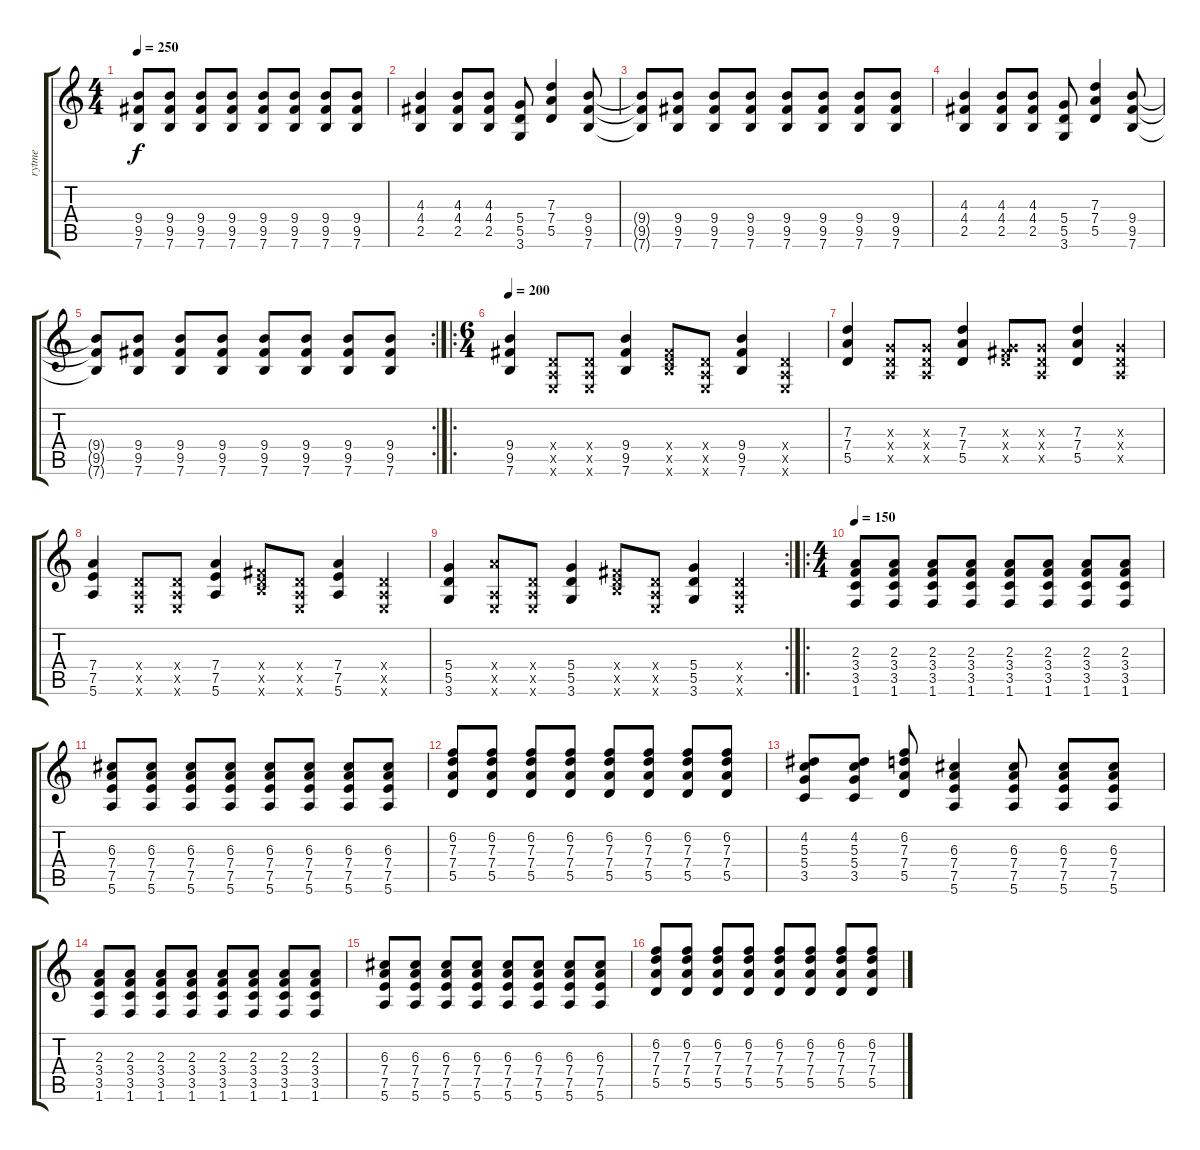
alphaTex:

\track ("rytme" "rytme") {instrument overdrivenguitar}
\staff {score tabs}
\tuning (E4 B3 G3 D3 A2 E2) {hide}
\ts (4 4)
\tempo 250
\clef g2
\ks c
(9.4{t} 9.5{t} 7.6{t}).8{dy f} (9.4 9.5 7.6).8 (9.4 9.5 7.6).8 (9.4 9.5 7.6).8 (9.4 9.5 7.6).8 (9.4 9.5 7.6).8 (9.4 9.5 7.6).8 (9.4 9.5 7.6).8 |
(4.3 4.4 2.5).4 (4.3 4.4 2.5).8 (4.3 4.4 2.5).8 (5.4 5.5 3.6).8 (7.3 7.4 5.5).4 (9.4 9.5 7.6).8 |
(9.4{t} 9.5{t} 7.6{t}).8 (9.4 9.5 7.6).8 (9.4 9.5 7.6).8 (9.4 9.5 7.6).8 (9.4 9.5 7.6).8 (9.4 9.5 7.6).8 (9.4 9.5 7.6).8 (9.4 9.5 7.6).8 |
(4.3 4.4 2.5).4 (4.3 4.4 2.5).8 (4.3 4.4 2.5).8 (5.4 5.5 3.6).8 (7.3 7.4 5.5).4 (9.4 9.5 7.6).8 |
\rc 2
(9.4{t} 9.5{t} 7.6{t}).8 (9.4 9.5 7.6).8 (9.4 9.5 7.6).8 (9.4 9.5 7.6).8 (9.4 9.5 7.6).8 (9.4 9.5 7.6).8 (9.4 9.5 7.6).8 (9.4 9.5 7.6).8 |
\ro
\ts (6 4)
\tempo 200
(9.4 9.5 7.6).4 (0.4{x} 0.5{x} 0.6{x}).8 (0.4{x} 0.5{x} 0.6{x}).8 (9.4 9.5 7.6).4 (0.4{x} 9.5{x} 7.6{x}).8 (0.4{x} 0.5{x} 0.6{x}).8 (9.4 9.5 7.6).4 (0.4{x} 0.5{x} 0.6{x}).4 |
(7.3 7.4 5.5).4 (0.3{x} 0.4{x} 0.5{x}).8 (0.3{x} 0.4{x} 0.5{x}).8 (7.3 7.4 5.5).4 (0.3{x} 0.4{x} 9.5{x}).8 (0.3{x} 0.4{x} 0.5{x}).8 (7.3 7.4 5.5).4 (0.3{x} 0.4{x} 0.5{x}).4 |
(7.4 7.5 5.6).4 (0.4{x} 0.5{x} 0.6{x}).8 (0.4{x} 0.5{x} 0.6{x}).8 (7.4 7.5 5.6).4 (0.4{x} 9.5{x} 7.6{x}).8 (0.4{x} 0.5{x} 0.6{x}).8 (7.4 7.5 5.6).4 (0.4{x} 0.5{x} 0.6{x}).4 |
\rc 2
(5.4 5.5 3.6).4 (7.4{x} 0.5{x} 0.6{x}).8 (0.4{x} 0.5{x} 0.6{x}).8 (5.4 5.5 3.6).4 (0.4{x} 9.5{x} 7.6{x}).8 (0.4{x} 0.5{x} 0.6{x}).8 (5.4 5.5 3.6).4 (0.4{x} 0.5{x} 0.6{x}).4 |
\ro
\ts (4 4)
\tempo 150
(2.3 3.4 3.5 1.6).8 (2.3 3.4 3.5 1.6).8 (2.3 3.4 3.5 1.6).8 (2.3 3.4 3.5 1.6).8 (2.3 3.4 3.5 1.6).8 (2.3 3.4 3.5 1.6).8 (2.3 3.4 3.5 1.6).8 (2.3 3.4 3.5 1.6).8 |
(6.3 7.4 7.5 5.6).8 (6.3 7.4 7.5 5.6).8 (6.3 7.4 7.5 5.6).8 (6.3 7.4 7.5 5.6).8 (6.3 7.4 7.5 5.6).8 (6.3 7.4 7.5 5.6).8 (6.3 7.4 7.5 5.6).8 (6.3 7.4 7.5 5.6).8 |
(6.2 7.3 7.4 5.5).8 (6.2 7.3 7.4 5.5).8 (6.2 7.3 7.4 5.5).8 (6.2 7.3 7.4 5.5).8 (6.2 7.3 7.4 5.5).8 (6.2 7.3 7.4 5.5).8 (6.2 7.3 7.4 5.5).8 (6.2 7.3 7.4 5.5).8 |
(4.2 5.3 5.4 3.5).8 (4.2 5.3 5.4 3.5).8 (6.2 7.3 7.4 5.5).8 (6.3 7.4 7.5 5.6).4 (6.3 7.4 7.5 5.6).8 (6.3 7.4 7.5 5.6).8 (6.3 7.4 7.5 5.6).8 |
(2.3 3.4 3.5 1.6).8 (2.3 3.4 3.5 1.6).8 (2.3 3.4 3.5 1.6).8 (2.3 3.4 3.5 1.6).8 (2.3 3.4 3.5 1.6).8 (2.3 3.4 3.5 1.6).8 (2.3 3.4 3.5 1.6).8 (2.3 3.4 3.5 1.6).8 |
(6.3 7.4 7.5 5.6).8 (6.3 7.4 7.5 5.6).8 (6.3 7.4 7.5 5.6).8 (6.3 7.4 7.5 5.6).8 (6.3 7.4 7.5 5.6).8 (6.3 7.4 7.5 5.6).8 (6.3 7.4 7.5 5.6).8 (6.3 7.4 7.5 5.6).8 |
(6.2 7.3 7.4 5.5).8 (6.2 7.3 7.4 5.5).8 (6.2 7.3 7.4 5.5).8 (6.2 7.3 7.4 5.5).8 (6.2 7.3 7.4 5.5).8 (6.2 7.3 7.4 5.5).8 (6.2 7.3 7.4 5.5).8 (6.2 7.3 7.4 5.5).8
